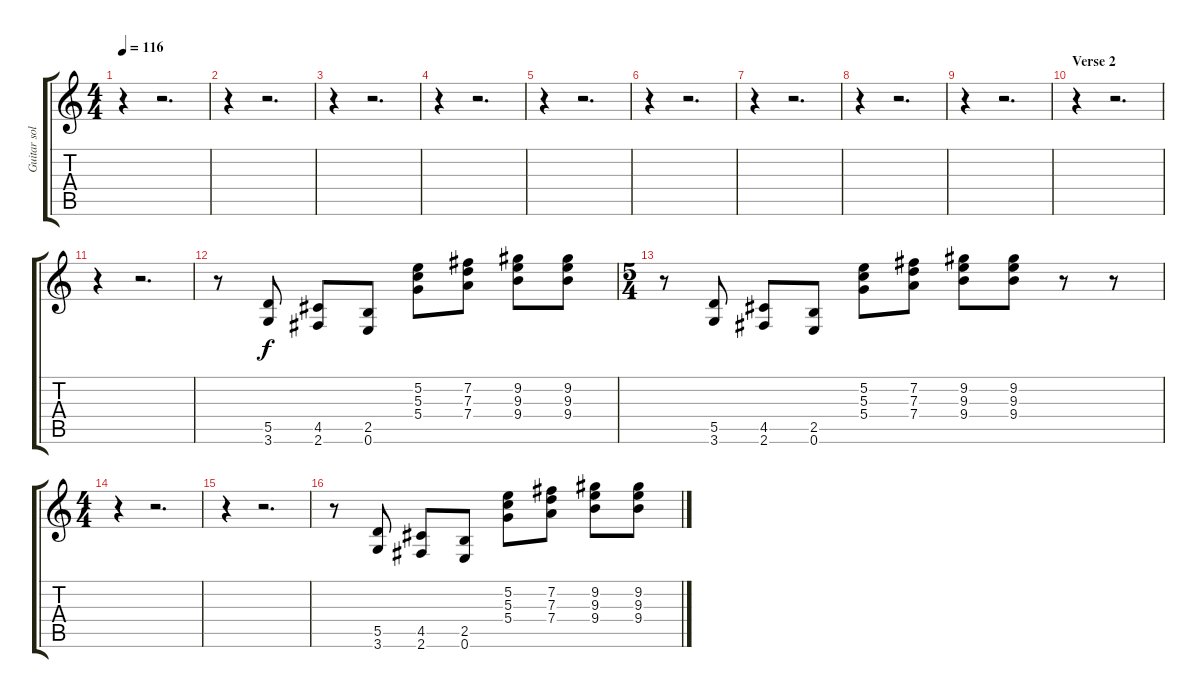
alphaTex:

\track ("Guitar solo + overbud" "Guitar sol") {instrument overdrivenguitar}
\staff {score tabs}
\tuning (E4 B3 G3 D3 A2 E2) {hide}
\ts (4 4)
\tempo 116
\clef g2
\ks c
r.4{dy f} r.2{d} |
r.4 r.2{d} |
r.4 r.2{d} |
r.4 r.2{d} |
r.4 r.2{d} |
r.4 r.2{d} |
r.4 r.2{d} |
r.4 r.2{d} |
r.4 r.2{d} |
\section ("" "Verse 2")
r.4 r.2{d} |
r.4 r.2{d} |
r.8 (5.5 3.6).8 (4.5 2.6).8 (2.5 0.6).8 (5.2 5.3 5.4).8 (7.2 7.3 7.4).8 (9.2 9.3 9.4).8 (9.2 9.3 9.4).8 |
\ts (5 4)
r.8 (5.5 3.6).8 (4.5 2.6).8 (2.5 0.6).8 (5.2 5.3 5.4).8 (7.2 7.3 7.4).8 (9.2 9.3 9.4).8 (9.2 9.3 9.4).8 r.8 r.8 |
\ts (4 4)
r.4 r.2{d} |
r.4 r.2{d} |
r.8 (5.5 3.6).8 (4.5 2.6).8 (2.5 0.6).8 (5.2 5.3 5.4).8 (7.2 7.3 7.4).8 (9.2 9.3 9.4).8 (9.2 9.3 9.4).8
